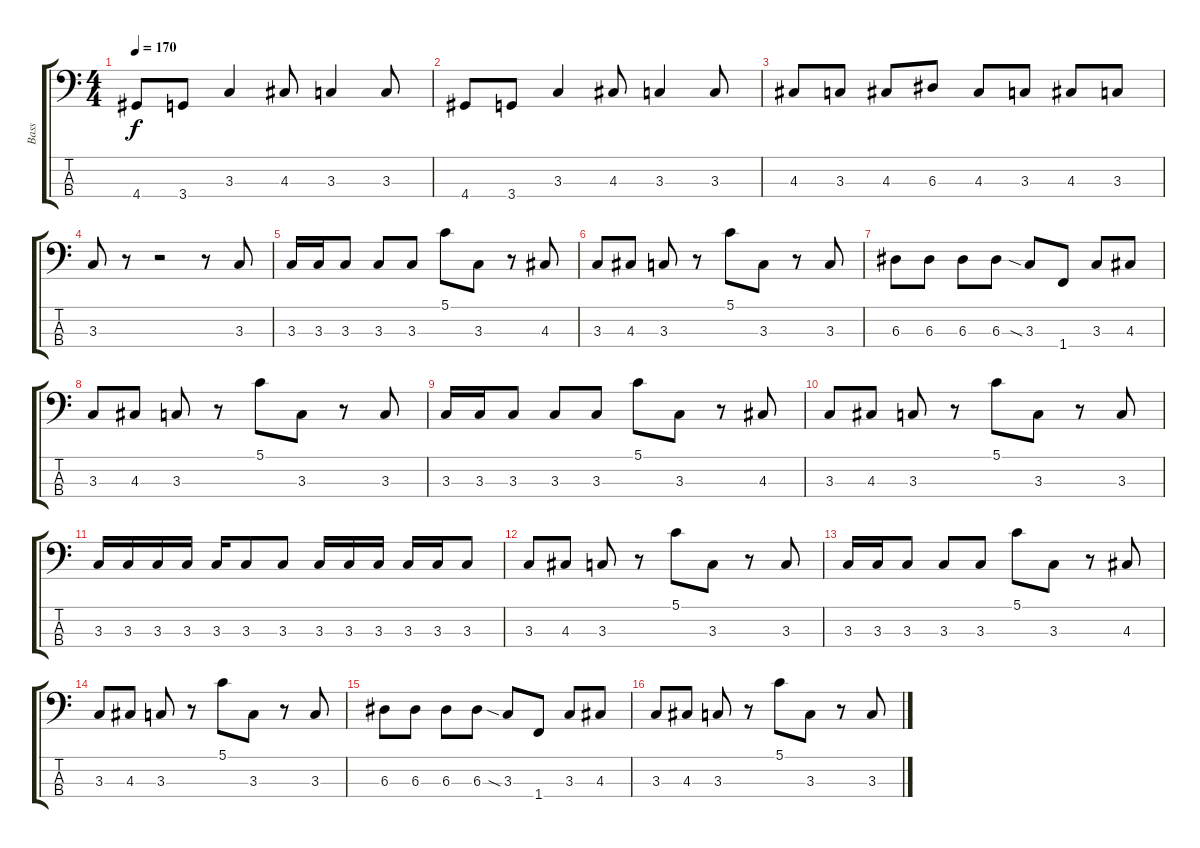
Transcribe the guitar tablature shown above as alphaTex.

\track ("Bass" "Bass") {instrument electricbassfinger}
\staff {score tabs}
\tuning (G2 D2 A1 E1) {hide}
\ts (4 4)
\tempo 170
\clef f4
\ks c
4.4.8{dy f} 3.4.8 3.3.4 4.3.8 3.3.4 3.3.8 |
4.4.8 3.4.8 3.3.4 4.3.8 3.3.4 3.3.8 |
4.3.8 3.3.8 4.3.8 6.3.8 4.3.8 3.3.8 4.3.8 3.3.8 |
3.3.8 r.8 r.2 r.8 3.3.8 |
3.3.16 3.3.16 3.3.8 3.3.8 3.3.8 5.1.8 3.3.8 r.8 4.3.8 |
3.3.8 4.3.8 3.3.8 r.8 5.1.8 3.3.8 r.8 3.3.8 |
6.3.8 6.3.8 6.3.8 6.3.8 3.3{sia}.8 1.4.8 3.3.8 4.3.8 |
3.3.8 4.3.8 3.3.8 r.8 5.1.8 3.3.8 r.8 3.3.8 |
3.3.16 3.3.16 3.3.8 3.3.8 3.3.8 5.1.8 3.3.8 r.8 4.3.8 |
3.3.8 4.3.8 3.3.8 r.8 5.1.8 3.3.8 r.8 3.3.8 |
3.3.16 3.3.16 3.3.16 3.3.16 3.3.16 3.3.8 3.3.8 3.3.16 3.3.16 3.3.16 3.3.16 3.3.16 3.3.8 |
3.3.8 4.3.8 3.3.8 r.8 5.1.8 3.3.8 r.8 3.3.8 |
3.3.16 3.3.16 3.3.8 3.3.8 3.3.8 5.1.8 3.3.8 r.8 4.3.8 |
3.3.8 4.3.8 3.3.8 r.8 5.1.8 3.3.8 r.8 3.3.8 |
6.3.8 6.3.8 6.3.8 6.3.8 3.3{sia}.8 1.4.8 3.3.8 4.3.8 |
3.3.8 4.3.8 3.3.8 r.8 5.1.8 3.3.8 r.8 3.3.8
